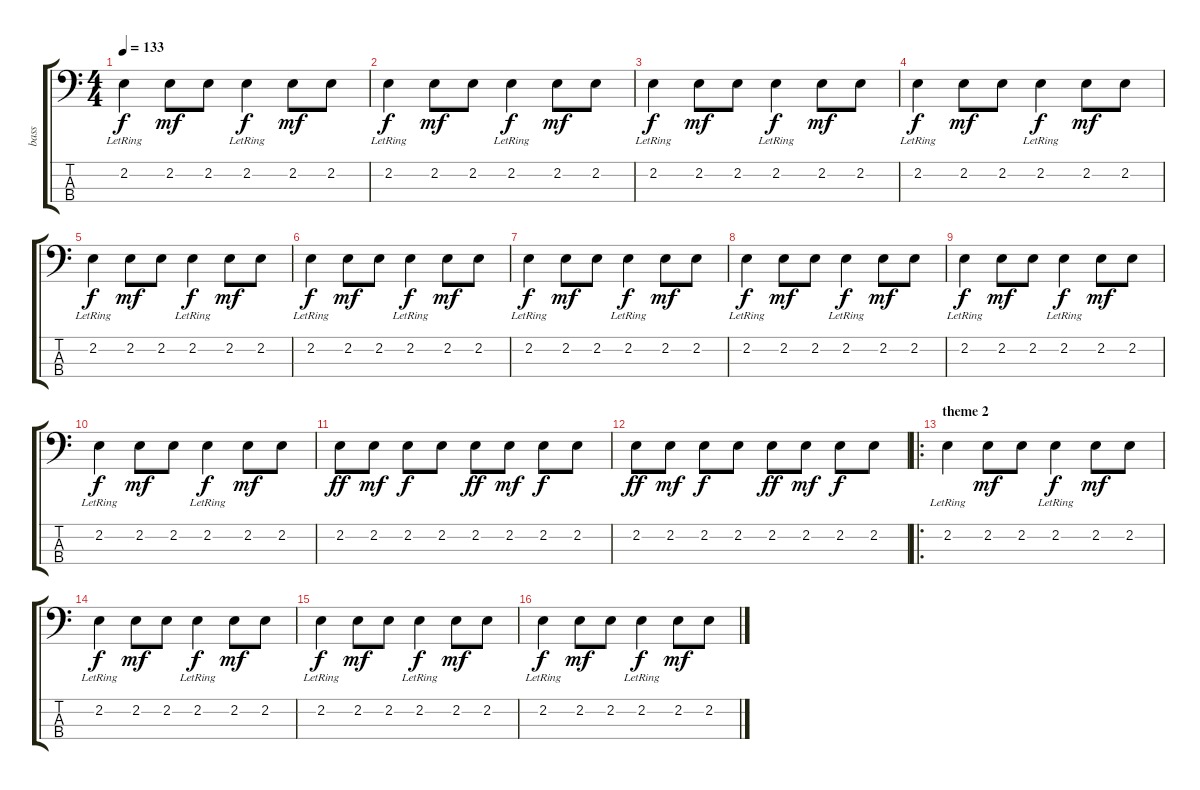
\track ("bass" "bass") {instrument electricbasspick}
\staff {score tabs}
\tuning (G2 D2 A1 E1) {hide}
\ts (4 4)
\tempo 133
\clef f4
\ks c
2.2{lr}.4{dy f} 2.2.8{dy mf} 2.2.8 2.2{lr}.4{dy f} 2.2.8{dy mf} 2.2.8 |
2.2{lr}.4{dy f} 2.2.8{dy mf} 2.2.8 2.2{lr}.4{dy f} 2.2.8{dy mf} 2.2.8 |
2.2{lr}.4{dy f} 2.2.8{dy mf} 2.2.8 2.2{lr}.4{dy f} 2.2.8{dy mf} 2.2.8 |
2.2{lr}.4{dy f} 2.2.8{dy mf} 2.2.8 2.2{lr}.4{dy f} 2.2.8{dy mf} 2.2.8 |
2.2{lr}.4{dy f} 2.2.8{dy mf} 2.2.8 2.2{lr}.4{dy f} 2.2.8{dy mf} 2.2.8 |
2.2{lr}.4{dy f} 2.2.8{dy mf} 2.2.8 2.2{lr}.4{dy f} 2.2.8{dy mf} 2.2.8 |
2.2{lr}.4{dy f} 2.2.8{dy mf} 2.2.8 2.2{lr}.4{dy f} 2.2.8{dy mf} 2.2.8 |
2.2{lr}.4{dy f} 2.2.8{dy mf} 2.2.8 2.2{lr}.4{dy f} 2.2.8{dy mf} 2.2.8 |
2.2{lr}.4{dy f} 2.2.8{dy mf} 2.2.8 2.2{lr}.4{dy f} 2.2.8{dy mf} 2.2.8 |
2.2{lr}.4{dy f} 2.2.8{dy mf} 2.2.8 2.2{lr}.4{dy f} 2.2.8{dy mf} 2.2.8 |
2.2.8{dy ff} 2.2.8{dy mf} 2.2.8{dy f} 2.2.8 2.2.8{dy ff} 2.2.8{dy mf} 2.2.8{dy f} 2.2.8 |
2.2.8{dy ff} 2.2.8{dy mf} 2.2.8{dy f} 2.2.8 2.2.8{dy ff} 2.2.8{dy mf} 2.2.8{dy f} 2.2.8 |
\ro
\section ("" "theme 2")
2.2{lr}.4 2.2.8{dy mf} 2.2.8 2.2{lr}.4{dy f} 2.2.8{dy mf} 2.2.8 |
2.2{lr}.4{dy f} 2.2.8{dy mf} 2.2.8 2.2{lr}.4{dy f} 2.2.8{dy mf} 2.2.8 |
2.2{lr}.4{dy f} 2.2.8{dy mf} 2.2.8 2.2{lr}.4{dy f} 2.2.8{dy mf} 2.2.8 |
2.2{lr}.4{dy f} 2.2.8{dy mf} 2.2.8 2.2{lr}.4{dy f} 2.2.8{dy mf} 2.2.8
